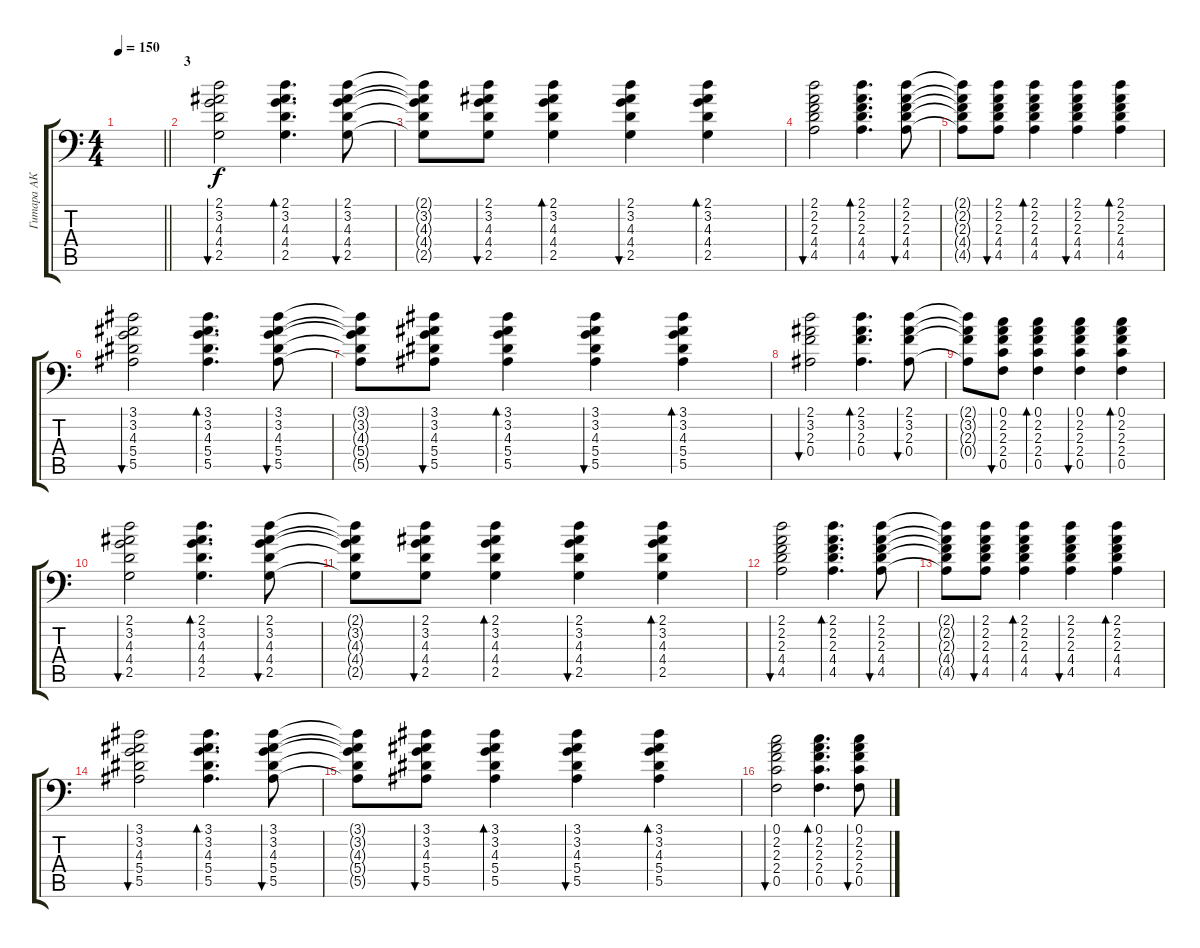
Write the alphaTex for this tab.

\track ("Гитара АК Л" "Гитара АК ") {instrument electricguitarclean}
\staff {score tabs}
\tuning (C4 G3 Eb3 Bb2 F2 Bb1) {hide}
\ts (4 4)
\tempo 150
\clef f4
\barLineRight lightlight
\ks c
|
\section ("" "3")
(2.1 3.2 4.3 4.4 2.5).2{bu 60} (2.1 3.2 4.3 4.4 2.5).4{d bd 60} (2.1 3.2 4.3 4.4 2.5).8{bu 60} |
(2.1{t} 3.2{t} 4.3{t} 4.4{t} 2.5{t}).8 (2.1 3.2 4.3 4.4 2.5).8{bu 60} (2.1 3.2 4.3 4.4 2.5).4{bd 60} (2.1 3.2 4.3 4.4 2.5).4{bu 60} (2.1 3.2 4.3 4.4 2.5).4{bd 60} |
(2.1 2.2 2.3 4.4 4.5).2{bu 60} (2.1 2.2 2.3 4.4 4.5).4{d bd 60} (2.1 2.2 2.3 4.4 4.5).8{bu 60} |
(2.1{t} 2.2{t} 2.3{t} 4.4{t} 4.5{t}).8 (2.1 2.2 2.3 4.4 4.5).8{bu 60} (2.1 2.2 2.3 4.4 4.5).4{bd 60} (2.1 2.2 2.3 4.4 4.5).4{bu 60} (2.1 2.2 2.3 4.4 4.5).4{bd 60} |
(3.1 3.2 4.3 5.4 5.5).2{bu 60} (3.1 3.2 4.3 5.4 5.5).4{d bd 60} (3.1 3.2 4.3 5.4 5.5).8{bu 60} |
(3.1{t} 3.2{t} 4.3{t} 5.4{t} 5.5{t}).8 (3.1 3.2 4.3 5.4 5.5).8{bu 60} (3.1 3.2 4.3 5.4 5.5).4{bd 60} (3.1 3.2 4.3 5.4 5.5).4{bu 60} (3.1 3.2 4.3 5.4 5.5).4{bd 60} |
(2.1 3.2 2.3 0.4).2{bu 60} (2.1 3.2 2.3 0.4).4{d bd 60} (2.1 3.2 2.3 0.4).8{bu 60} |
(2.1{t} 3.2{t} 2.3{t} 0.4{t}).8 (0.1 2.2 2.3 2.4 0.5).8{bu 60} (0.1 2.2 2.3 2.4 0.5).4{bd 60} (0.1 2.2 2.3 2.4 0.5).4{bu 60} (0.1 2.2 2.3 2.4 0.5).4{bd 60} |
(2.1 3.2 4.3 4.4 2.5).2{bu 60} (2.1 3.2 4.3 4.4 2.5).4{d bd 60} (2.1 3.2 4.3 4.4 2.5).8{bu 60} |
(2.1{t} 3.2{t} 4.3{t} 4.4{t} 2.5{t}).8 (2.1 3.2 4.3 4.4 2.5).8{bu 60} (2.1 3.2 4.3 4.4 2.5).4{bd 60} (2.1 3.2 4.3 4.4 2.5).4{bu 60} (2.1 3.2 4.3 4.4 2.5).4{bd 60} |
(2.1 2.2 2.3 4.4 4.5).2{bu 60} (2.1 2.2 2.3 4.4 4.5).4{d bd 60} (2.1 2.2 2.3 4.4 4.5).8{bu 60} |
(2.1{t} 2.2{t} 2.3{t} 4.4{t} 4.5{t}).8 (2.1 2.2 2.3 4.4 4.5).8{bu 60} (2.1 2.2 2.3 4.4 4.5).4{bd 60} (2.1 2.2 2.3 4.4 4.5).4{bu 60} (2.1 2.2 2.3 4.4 4.5).4{bd 60} |
(3.1 3.2 4.3 5.4 5.5).2{bu 60} (3.1 3.2 4.3 5.4 5.5).4{d bd 60} (3.1 3.2 4.3 5.4 5.5).8{bu 60} |
(3.1{t} 3.2{t} 4.3{t} 5.4{t} 5.5{t}).8 (3.1 3.2 4.3 5.4 5.5).8{bu 60} (3.1 3.2 4.3 5.4 5.5).4{bd 60} (3.1 3.2 4.3 5.4 5.5).4{bu 60} (3.1 3.2 4.3 5.4 5.5).4{bd 60} |
(0.1 2.2 2.3 2.4 0.5).2{bu 60} (0.1 2.2 2.3 2.4 0.5).4{d bd 60} (0.1 2.2 2.3 2.4 0.5).8{bu 60}
